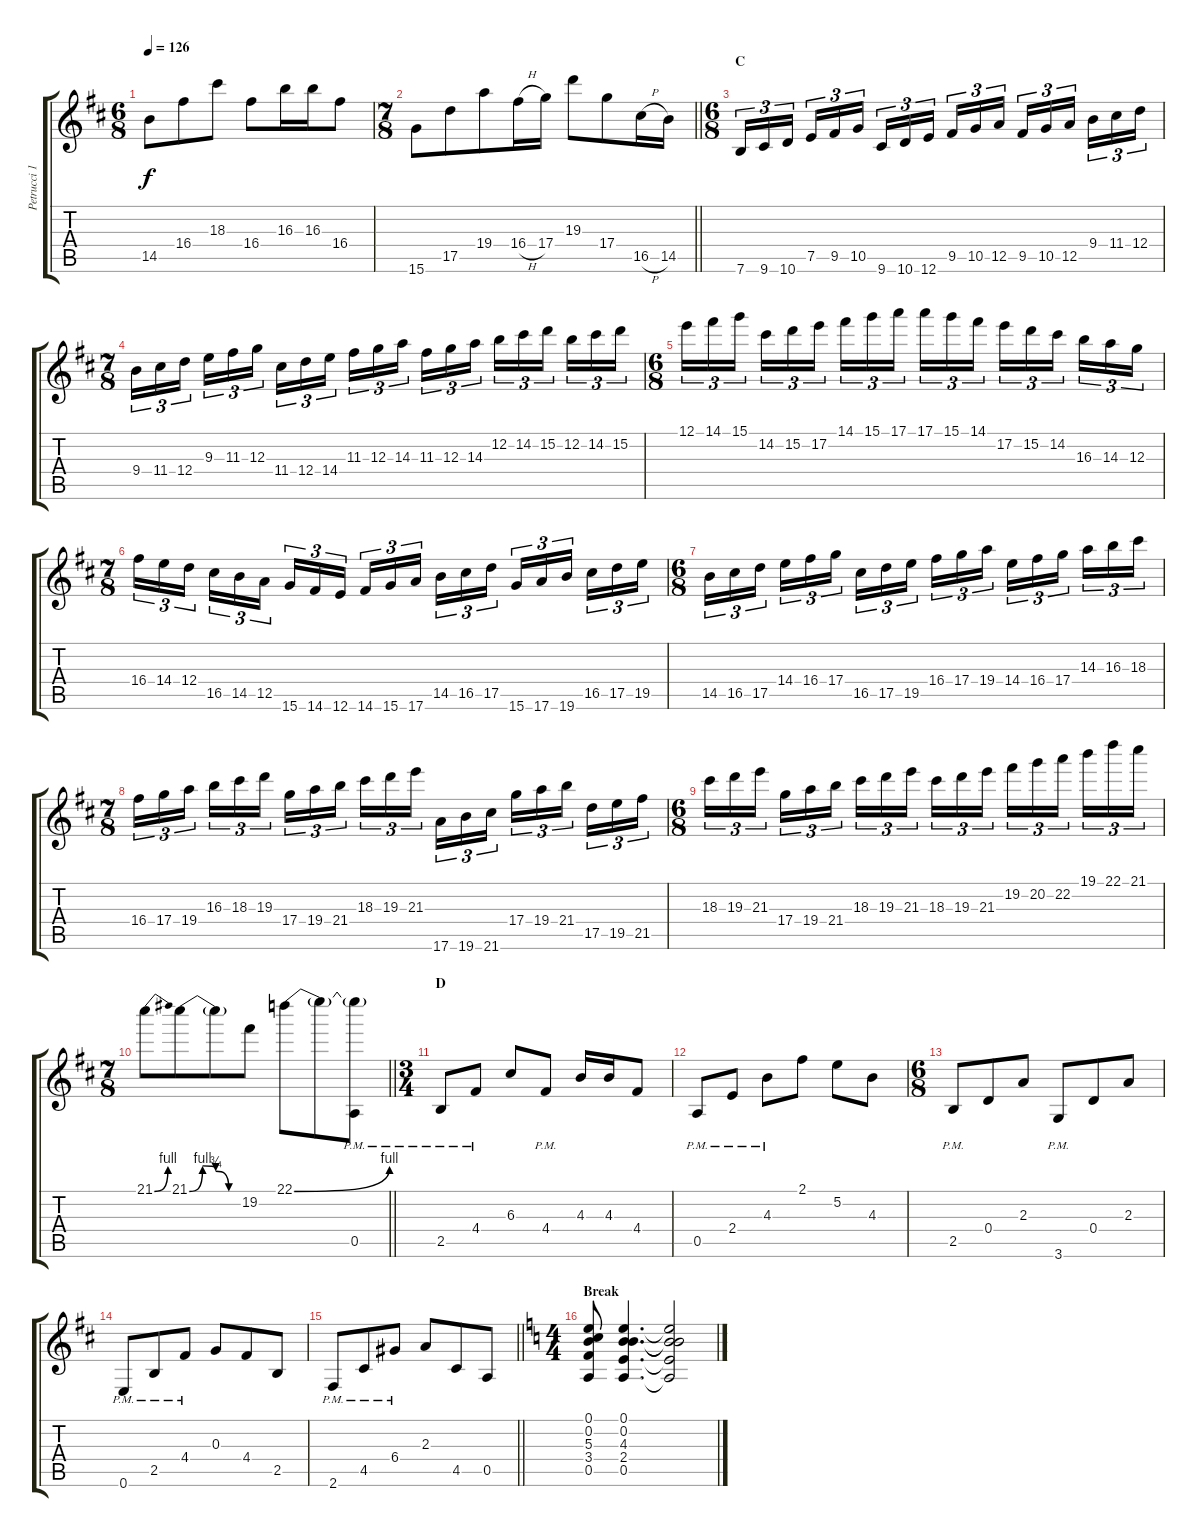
\track ("Petrucci 1" "Petrucci 1") {instrument overdrivenguitar}
\staff {score tabs}
\tuning (E4 B3 G3 D3 A2 E2) {hide}
\ts (6 8)
\tempo 126
\clef g2
\ks bminor
14.5.8{dy f} 16.4.8 18.3.8 16.4.8 16.3.16 16.3.16 16.4.8 |
\ts (7 8)
\barLineRight lightlight
15.6.8 17.5.8 19.4.8 16.4{h}.16 17.4.16 19.3.8 17.4.8 16.5{h}.16 14.5.16 |
\ts (6 8)
\section ("" "C")
7.6.16{tu (3 2) balance 8} 9.6.16{tu (3 2)} 10.6.16{tu (3 2) beam splitsecondary} 7.5.16{tu (3 2)} 9.5.16{tu (3 2)} 10.5.16{tu (3 2) beam splitsecondary} 9.6.16{tu (3 2)} 10.6.16{tu (3 2)} 12.6.16{tu (3 2)} 9.5.16{tu (3 2)} 10.5.16{tu (3 2)} 12.5.16{tu (3 2) beam splitsecondary} 9.5.16{tu (3 2)} 10.5.16{tu (3 2)} 12.5.16{tu (3 2) beam splitsecondary} 9.4.16{tu (3 2)} 11.4.16{tu (3 2)} 12.4.16{tu (3 2)} |
\ts (7 8)
9.4.16{tu (3 2)} 11.4.16{tu (3 2)} 12.4.16{tu (3 2)} 9.3.16{tu (3 2)} 11.3.16{tu (3 2)} 12.3.16{tu (3 2)} 11.4.16{tu (3 2)} 12.4.16{tu (3 2)} 14.4.16{tu (3 2)} 11.3.16{tu (3 2)} 12.3.16{tu (3 2)} 14.3.16{tu (3 2)} 11.3.16{tu (3 2)} 12.3.16{tu (3 2)} 14.3.16{tu (3 2)} 12.2.16{tu (3 2)} 14.2.16{tu (3 2)} 15.2.16{tu (3 2)} 12.2.16{tu (3 2)} 14.2.16{tu (3 2)} 15.2.16{tu (3 2)} |
\ts (6 8)
12.1.16{tu (3 2)} 14.1.16{tu (3 2)} 15.1.16{tu (3 2) beam splitsecondary} 14.2.16{tu (3 2)} 15.2.16{tu (3 2)} 17.2.16{tu (3 2) beam splitsecondary} 14.1.16{tu (3 2)} 15.1.16{tu (3 2)} 17.1.16{tu (3 2)} 17.1.16{tu (3 2)} 15.1.16{tu (3 2)} 14.1.16{tu (3 2) beam splitsecondary} 17.2.16{tu (3 2)} 15.2.16{tu (3 2)} 14.2.16{tu (3 2) beam splitsecondary} 16.3.16{tu (3 2)} 14.3.16{tu (3 2)} 12.3.16{tu (3 2)} |
\ts (7 8)
16.4.16{tu (3 2)} 14.4.16{tu (3 2)} 12.4.16{tu (3 2)} 16.5.16{tu (3 2)} 14.5.16{tu (3 2)} 12.5.16{tu (3 2)} 15.6.16{tu (3 2)} 14.6.16{tu (3 2)} 12.6.16{tu (3 2)} 14.6.16{tu (3 2)} 15.6.16{tu (3 2)} 17.6.16{tu (3 2)} 14.5.16{tu (3 2)} 16.5.16{tu (3 2)} 17.5.16{tu (3 2)} 15.6.16{tu (3 2)} 17.6.16{tu (3 2)} 19.6.16{tu (3 2)} 16.5.16{tu (3 2)} 17.5.16{tu (3 2)} 19.5.16{tu (3 2)} |
\ts (6 8)
14.5.16{tu (3 2)} 16.5.16{tu (3 2)} 17.5.16{tu (3 2) beam splitsecondary} 14.4.16{tu (3 2)} 16.4.16{tu (3 2)} 17.4.16{tu (3 2) beam splitsecondary} 16.5.16{tu (3 2)} 17.5.16{tu (3 2)} 19.5.16{tu (3 2)} 16.4.16{tu (3 2)} 17.4.16{tu (3 2)} 19.4.16{tu (3 2) beam splitsecondary} 14.4.16{tu (3 2)} 16.4.16{tu (3 2)} 17.4.16{tu (3 2) beam splitsecondary} 14.3.16{tu (3 2)} 16.3.16{tu (3 2)} 18.3.16{tu (3 2)} |
\ts (7 8)
16.4.16{tu (3 2)} 17.4.16{tu (3 2)} 19.4.16{tu (3 2)} 16.3.16{tu (3 2)} 18.3.16{tu (3 2)} 19.3.16{tu (3 2)} 17.4.16{tu (3 2)} 19.4.16{tu (3 2)} 21.4.16{tu (3 2)} 18.3.16{tu (3 2)} 19.3.16{tu (3 2)} 21.3.16{tu (3 2)} 17.6.16{tu (3 2)} 19.6.16{tu (3 2)} 21.6.16{tu (3 2)} 17.4.16{tu (3 2)} 19.4.16{tu (3 2)} 21.4.16{tu (3 2)} 17.5.16{tu (3 2)} 19.5.16{tu (3 2)} 21.5.16{tu (3 2)} |
\ts (6 8)
18.3.16{tu (3 2)} 19.3.16{tu (3 2)} 21.3.16{tu (3 2) beam splitsecondary} 17.4.16{tu (3 2)} 19.4.16{tu (3 2)} 21.4.16{tu (3 2) beam splitsecondary} 18.3.16{tu (3 2)} 19.3.16{tu (3 2)} 21.3.16{tu (3 2)} 18.3.16{tu (3 2)} 19.3.16{tu (3 2)} 21.3.16{tu (3 2) beam splitsecondary} 19.2.16{tu (3 2)} 20.2.16{tu (3 2)} 22.2.16{tu (3 2) beam splitsecondary} 19.1.16{tu (3 2)} 22.1.16{tu (3 2)} 21.1.16{tu (3 2)} |
\ts (7 8)
\barLineRight lightlight
21.1{be (bend 0 0 60 4)}.8 21.1{be (custom 0 0 15 4 30 3 45 0 60 0)}.8 21.1{t}.8 19.2.8 22.1{be (bend 0 0 60 4)}.8 22.1{t}.8 (22.1{t} 0.5{pm}).8 |
\ts (3 4)
\section ("" "D")
2.5{pm}.8 4.4{pm}.8 6.3.8 4.4{pm}.8 4.3.16 4.3.16 4.4.8 |
0.5{pm}.8 2.4{pm}.8 4.3{pm}.8 2.1.8 5.2.8 4.3.8 |
\ts (6 8)
2.5{pm}.8 0.4.8 2.3.8 3.6{pm}.8 0.4.8 2.3.8 |
0.6{pm}.8 2.5{pm}.8 4.4{pm}.8 0.3.8 4.4.8 2.5.8 |
\barLineRight lightlight
2.6{pm}.8 4.5{pm}.8 6.4{pm}.8 2.3.8 4.5.8 0.5.8 |
\ts (4 4)
\section ("" "Break")
\ks aminor
(0.1 0.2 5.3 3.4 0.5).8 (0.1 0.2 4.3 2.4 0.5).4{d} (0.1{t} 0.2{t} 4.3{t} 2.4{t} 0.5{t}).2
